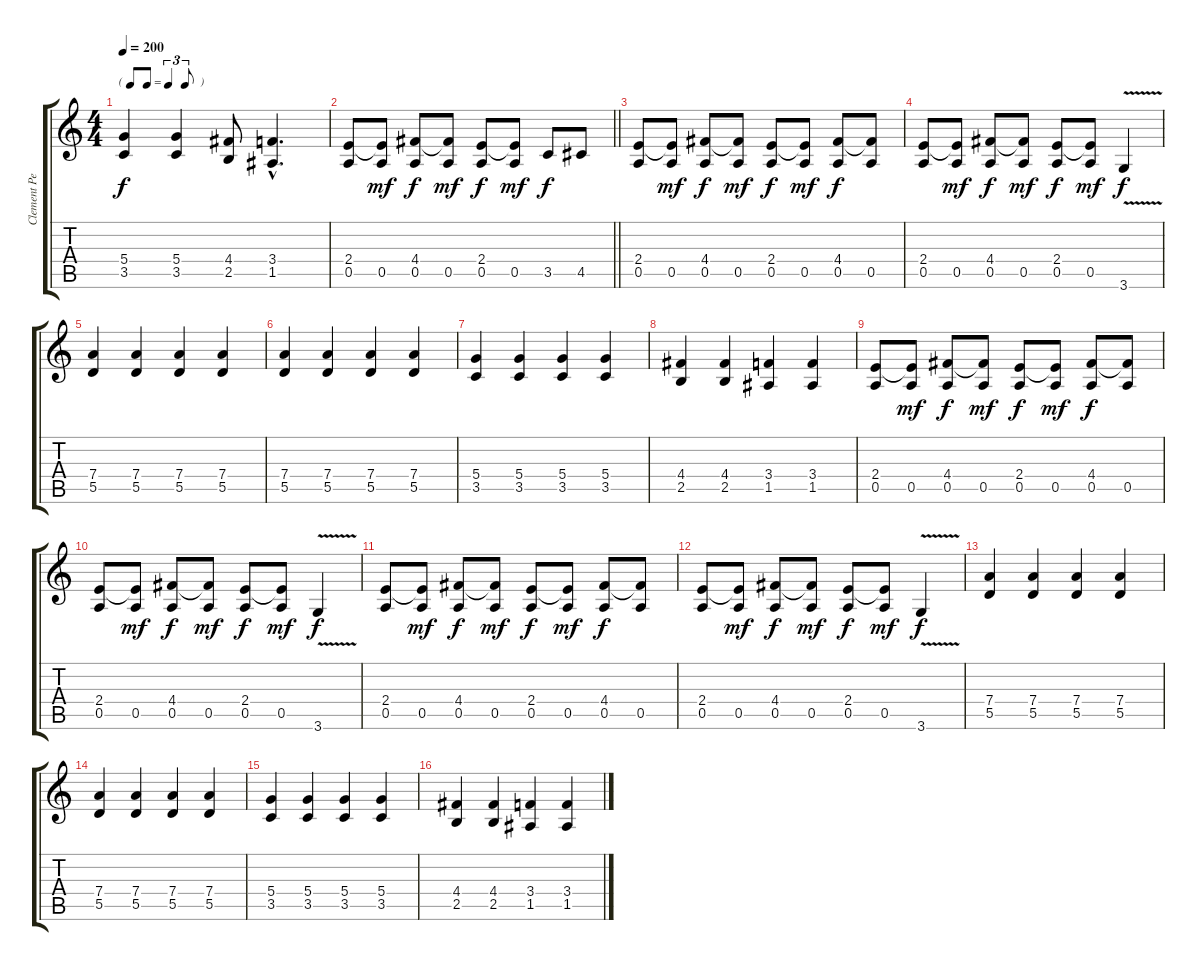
\track ("Clement Peerens" "Clement Pe") {instrument distortionguitar}
\staff {score tabs}
\tuning (E4 B3 G3 D3 A2 E2) {hide}
\ts (4 4)
\tf triplet8th
\tempo 200
\clef g2
\ks c
(5.4 3.5).4{dy f} (5.4 3.5).4 (4.4 2.5).8 (3.4{hac} 1.5{hac}).4{d} |
\barLineRight lightlight
(2.4 0.5).8 (2.4{t} 0.5).8{dy mf} (4.4 0.5).8{dy f} (4.4{t} 0.5).8{dy mf} (2.4 0.5).8{dy f} (2.4{t} 0.5).8{dy mf} 3.5.8{dy f} 4.5.8 |
(2.4 0.5).8 (2.4{t} 0.5).8{dy mf} (4.4 0.5).8{dy f} (4.4{t} 0.5).8{dy mf} (2.4 0.5).8{dy f} (2.4{t} 0.5).8{dy mf} (4.4 0.5).8{dy f} (4.4{t} 0.5).8 |
(2.4 0.5).8 (2.4{t} 0.5).8{dy mf} (4.4 0.5).8{dy f} (4.4{t} 0.5).8{dy mf} (2.4 0.5).8{dy f} (2.4{t} 0.5).8{dy mf} 3.6{v}.4{dy f} |
(7.4 5.5).4 (7.4 5.5).4 (7.4 5.5).4 (7.4 5.5).4 |
(7.4 5.5).4 (7.4 5.5).4 (7.4 5.5).4 (7.4 5.5).4 |
(5.4 3.5).4 (5.4 3.5).4 (5.4 3.5).4 (5.4 3.5).4 |
(4.4 2.5).4 (4.4 2.5).4 (3.4 1.5).4 (3.4 1.5).4 |
(2.4 0.5).8 (2.4{t} 0.5).8{dy mf} (4.4 0.5).8{dy f} (4.4{t} 0.5).8{dy mf} (2.4 0.5).8{dy f} (2.4{t} 0.5).8{dy mf} (4.4 0.5).8{dy f} (4.4{t} 0.5).8 |
(2.4 0.5).8 (2.4{t} 0.5).8{dy mf} (4.4 0.5).8{dy f} (4.4{t} 0.5).8{dy mf} (2.4 0.5).8{dy f} (2.4{t} 0.5).8{dy mf} 3.6{v}.4{dy f} |
(2.4 0.5).8 (2.4{t} 0.5).8{dy mf} (4.4 0.5).8{dy f} (4.4{t} 0.5).8{dy mf} (2.4 0.5).8{dy f} (2.4{t} 0.5).8{dy mf} (4.4 0.5).8{dy f} (4.4{t} 0.5).8 |
(2.4 0.5).8 (2.4{t} 0.5).8{dy mf} (4.4 0.5).8{dy f} (4.4{t} 0.5).8{dy mf} (2.4 0.5).8{dy f} (2.4{t} 0.5).8{dy mf} 3.6{v}.4{dy f} |
(7.4 5.5).4 (7.4 5.5).4 (7.4 5.5).4 (7.4 5.5).4 |
(7.4 5.5).4 (7.4 5.5).4 (7.4 5.5).4 (7.4 5.5).4 |
(5.4 3.5).4 (5.4 3.5).4 (5.4 3.5).4 (5.4 3.5).4 |
(4.4 2.5).4 (4.4 2.5).4 (3.4 1.5).4 (3.4 1.5).4
